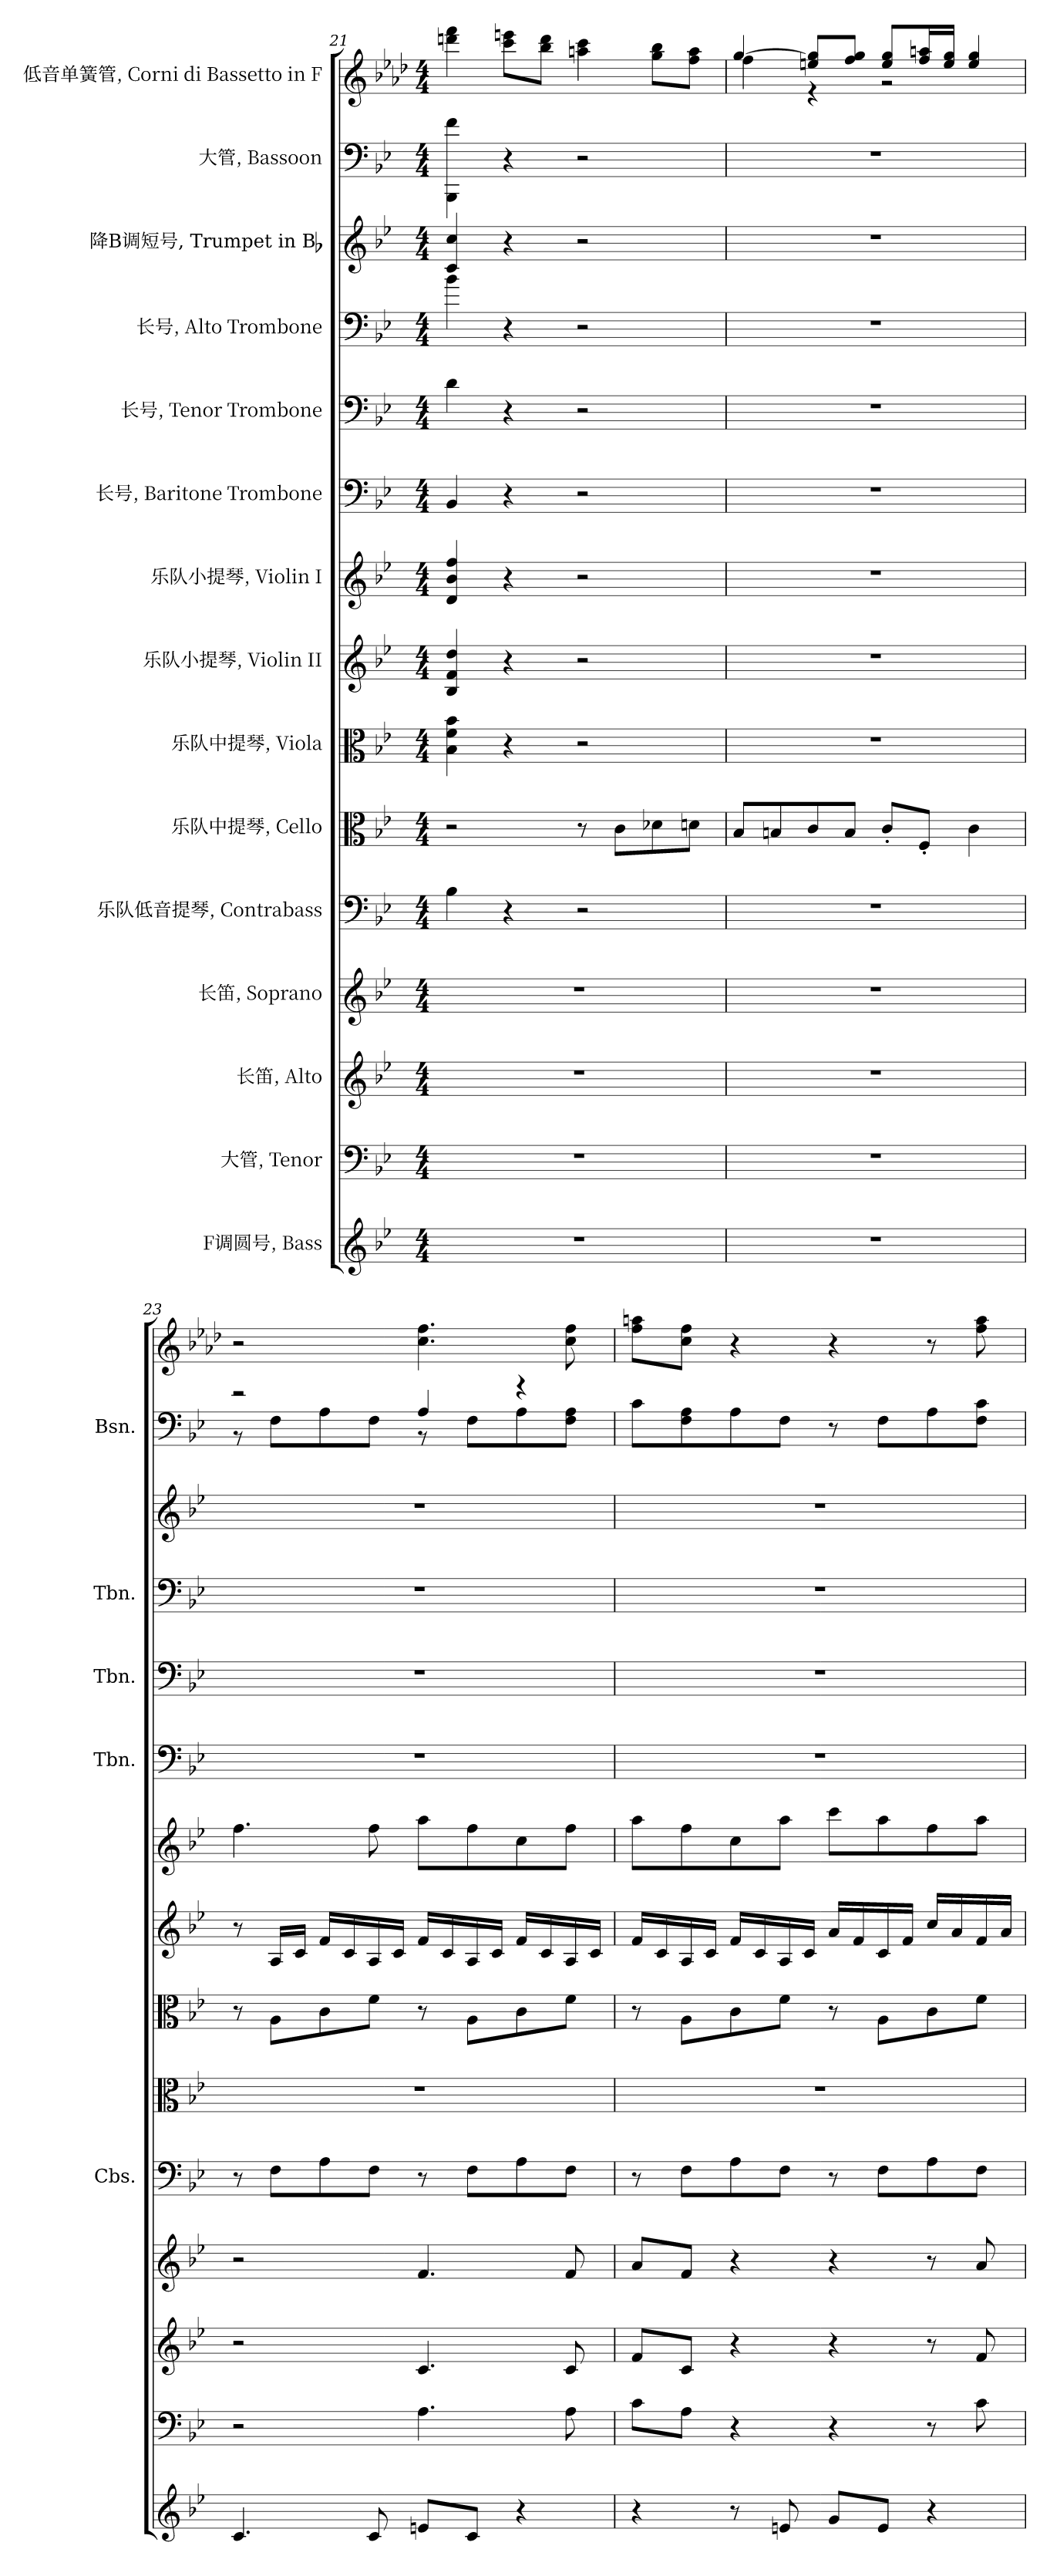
**kern	**kern	**kern	**kern	**kern	**kern	**kern	**kern	**kern	**kern	**kern	**kern	**kern	**kern	**kern
*part15	*part14	*part13	*part12	*part11	*part10	*part9	*part8	*part7	*part6	*part5	*part4	*part3	*part2	*part1
*staff15	*staff14	*staff13	*staff12	*staff11	*staff10	*staff9	*staff8	*staff7	*staff6	*staff5	*staff4	*staff3	*staff2	*staff1
*I"F调圆号, Bass	*I"大管, Tenor	*I"长笛, Alto	*I"长笛, Soprano	*I"乐队低音提琴, Contrabass	*I"乐队中提琴, Cello	*I"乐队中提琴, Viola	*I"乐队小提琴, Violin II	*I"乐队小提琴, Violin I	*I"长号, Baritone Trombone	*I"长号, Tenor Trombone	*I"长号, Alto Trombone	*I"降B调短号, Trumpet in B-flat	*I"大管, Bassoon	*I"低音单簧管, Corni di Bassetto in F
*	*	*	*	*I'Cbs.	*	*	*	*	*I'Tbn.	*I'Tbn.	*I'Tbn.	*	*I'Bsn.	*
!!LO:PB:g=z
*clefG2	*clefF4	*clefG2	*clefG2	*clefF4	*clefC3	*clefC3	*clefG2	*clefG2	*clefF4	*clefF4	*clefF4	*clefG2	*clefF4	*clefG2
*ITrd4c7	*	*	*	*ITrd7c12	*	*	*	*	*	*	*	*ITrd1c2	*	*ITrd8c14
*k[b-e-a-]	*k[b-e-]	*k[b-e-]	*k[b-e-]	*k[b-e-]	*k[b-e-]	*k[b-e-]	*k[b-e-]	*k[b-e-]	*k[b-e-]	*k[b-e-]	*k[b-e-]	*k[b-e-a-d-]	*k[b-e-]	*k[b-e-a-d-]
*M4/4	*M4/4	*M4/4	*M4/4	*M4/4	*M4/4	*M4/4	*M4/4	*M4/4	*M4/4	*M4/4	*M4/4	*M4/4	*M4/4	*M4/4
=21	=21	=21	=21	=21	=21	=21	=21	=21	=21	=21	=21	=21	=21	=21
1r	1r	1r	1r	4BB-\	2r	4B-\ 4f\ 4b-\	4B-/ 4f/ 4dd/	4d/ 4b-/ 4ff/	4BB-/	4d\	4b-\	4B-/ 4b-/	4BBB-\ 4f\	4ddn\ 4ff\
.	.	.	.	4r	.	4r	4r	4r	4r	4r	4r	4r	4r	8cc\ 8een\L
.	.	.	.	.	.	.	.	.	.	.	.	.	.	8b-\ 8dd\J
.	.	.	.	2r	8r	2r	2r	2r	2r	2r	2r	2r	2r	4an\ 4cc\
.	.	.	.	.	8c\L	.	.	.	.	.	.	.	.	.
.	.	.	.	.	8d-X\	.	.	.	.	.	.	.	.	8g\ 8b-\L
.	.	.	.	.	8dn\J	.	.	.	.	.	.	.	.	8f\ 8a\J
=22	=22	=22	=22	=22	=22	=22	=22	=22	=22	=22	=22	=22	=22	=22
*	*	*	*	*	*	*	*	*	*	*	*	*	*	*^
1r	1r	1r	1r	1r	8B-/L	1r	1r	1r	1r	1r	1r	1r	1r	[4g/	4f\
.	.	.	.	.	8Bn/	.	.	.	.	.	.	.	.	.	.
.	.	.	.	.	8c/	.	.	.	.	.	.	.	.	8en/ 8g/]L	4r
.	.	.	.	.	8B/J	.	.	.	.	.	.	.	.	8f/ 8g/J	.
.	.	.	.	.	8c'/L	.	.	.	.	.	.	.	.	8e/ 8g/L	2r
.	.	.	.	.	8F'/J	.	.	.	.	.	.	.	.	16f/ 16an/L	.
.	.	.	.	.	.	.	.	.	.	.	.	.	.	16e/ 16g/JJ	.
.	.	.	.	.	4c\	.	.	.	.	.	.	.	.	4e/ 4g/	.
*	*	*	*	*	*	*	*	*	*	*	*	*	*	*v	*v
=23	=23	=23	=23	=23	=23	=23	=23	=23	=23	=23	=23	=23	=23	=23
*	*	*	*	*	*	*	*	*	*	*	*	*	*^	*
4.F/	2r	2r	2r	8r	1r	8r	8r	4.ff\	1r	1r	1r	1r	2r	8r	2r
.	.	.	.	8FF\L	.	8A\L	16A/LL	.	.	.	.	.	.	8F\L	.
.	.	.	.	.	.	.	16c/JJ	.	.	.	.	.	.	.	.
.	.	.	.	8AA\	.	8c\	16f/LL	.	.	.	.	.	.	8A\	.
.	.	.	.	.	.	.	16c/	.	.	.	.	.	.	.	.
8F/	.	.	.	8FF\J	.	8f\J	16A/	8ff\	.	.	.	.	.	8F\J	.
.	.	.	.	.	.	.	16c/JJ	.	.	.	.	.	.	.	.
8An/L	4.A\	4.c/	4.f/	8r	.	8r	16f/LL	8aa\L	.	.	.	.	4A/	8r	4.c\ 4.f\
.	.	.	.	.	.	.	16c/	.	.	.	.	.	.	.	.
8F/J	.	.	.	8FF\L	.	8A\L	16A/	8ff\	.	.	.	.	.	8F\L	.
.	.	.	.	.	.	.	16c/JJ	.	.	.	.	.	.	.	.
4r	.	.	.	8AA\	.	8c\	16f/LL	8cc\	.	.	.	.	4r	8A\	.
.	.	.	.	.	.	.	16c/	.	.	.	.	.	.	.	.
.	8A\	8c/	8f/	8FF\J	.	8f\J	16A/	8ff\J	.	.	.	.	.	8F\ 8A\J	8c\ 8f\
.	.	.	.	.	.	.	16c/JJ	.	.	.	.	.	.	.	.
*	*	*	*	*	*	*	*	*	*	*	*	*	*v	*v	*
!!LO:PB:g=z
=24	=24	=24	=24	=24	=24	=24	=24	=24	=24	=24	=24	=24	=24	=24
4r	8c\L	8f/L	8a/L	8r	1r	8r	16f/LL	8aa\L	1r	1r	1r	1r	8c\L	8f\ 8an\L
.	.	.	.	.	.	.	16c/	.	.	.	.	.	.	.
.	8A\J	8c/J	8f/J	8FF\L	.	8A\L	16A/	8ff\	.	.	.	.	8F\ 8A\	8c\ 8f\J
.	.	.	.	.	.	.	16c/JJ	.	.	.	.	.	.	.
8r	4r	4r	4r	8AA\	.	8c\	16f/LL	8cc\	.	.	.	.	8A\	4r
.	.	.	.	.	.	.	16c/	.	.	.	.	.	.	.
8An/	.	.	.	8FF\J	.	8f\J	16A/	8aa\J	.	.	.	.	8F\J	.
.	.	.	.	.	.	.	16c/JJ	.	.	.	.	.	.	.
8c/L	4r	4r	4r	8r	.	8r	16a/LL	8ccc\L	.	.	.	.	8r	4r
.	.	.	.	.	.	.	16f/	.	.	.	.	.	.	.
8A/J	.	.	.	8FF\L	.	8A\L	16c/	8aa\	.	.	.	.	8F\L	.
.	.	.	.	.	.	.	16f/JJ	.	.	.	.	.	.	.
4r	8r	8r	8r	8AA\	.	8c\	16cc/LL	8ff\	.	.	.	.	8A\	8r
.	.	.	.	.	.	.	16a/	.	.	.	.	.	.	.
.	8c\	8f/	8a/	8FF\J	.	8f\J	16f/	8aa\J	.	.	.	.	8F\ 8c\J	8f\ 8a\
.	.	.	.	.	.	.	16a/JJ	.	.	.	.	.	.	.
=	=	=	=	=	=	=	=	=	=	=	=	=	=	=
*-	*-	*-	*-	*-	*-	*-	*-	*-	*-	*-	*-	*-	*-	*-
